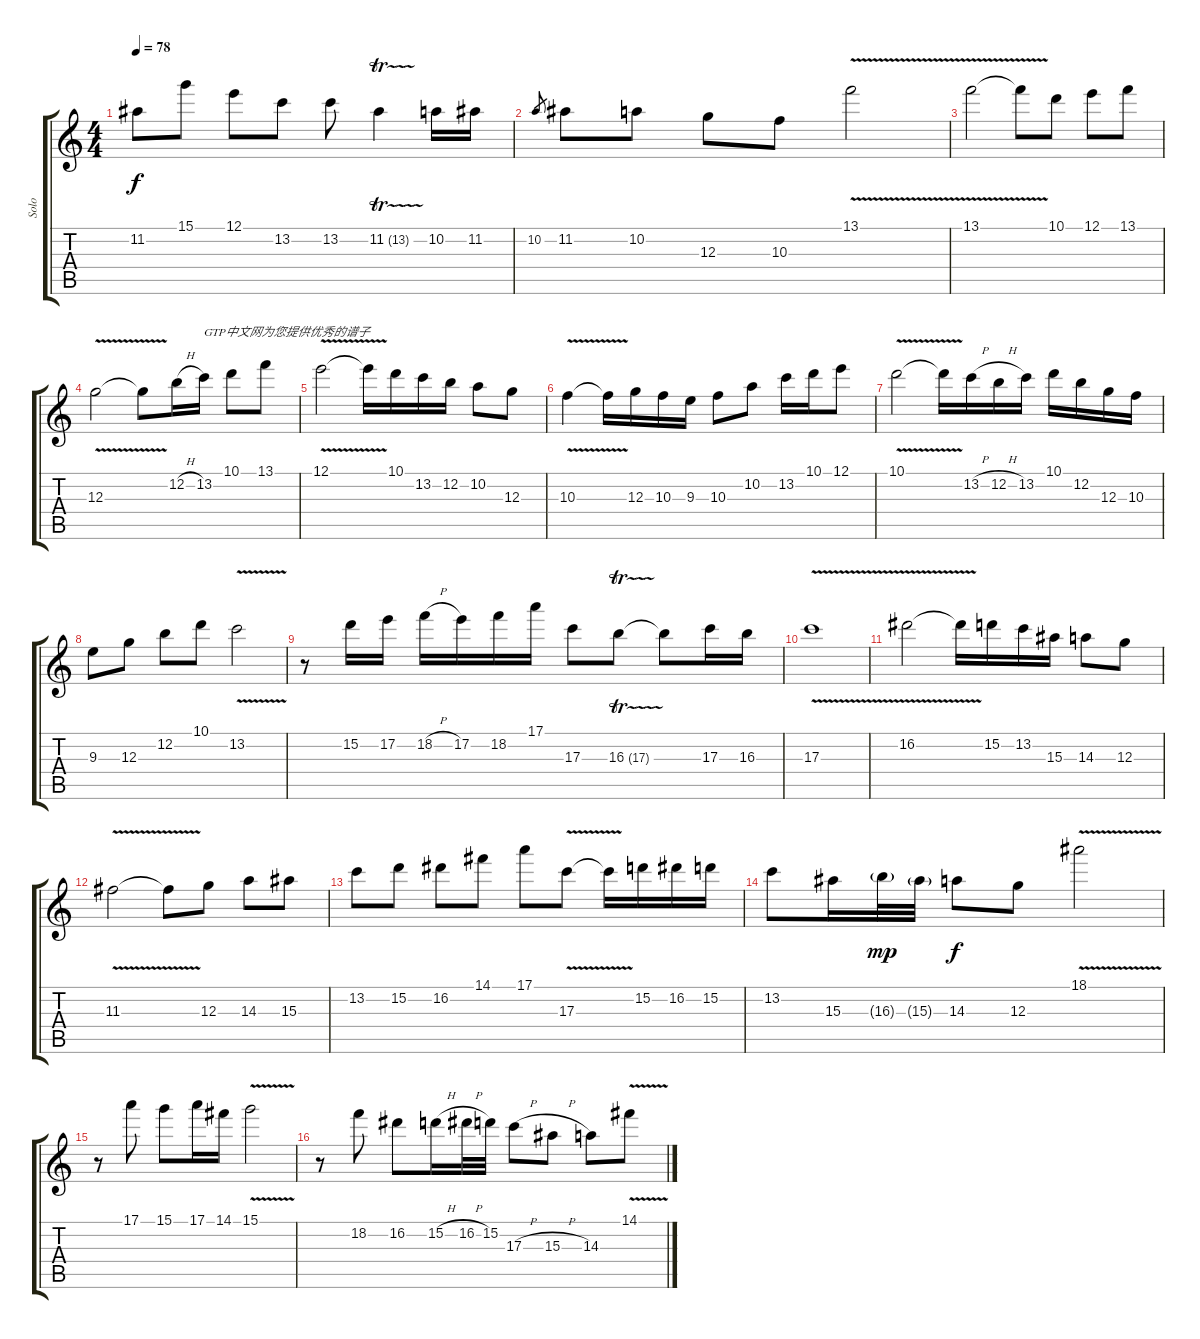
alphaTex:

\track ("Solo" "Solo") {instrument distortionguitar}
\staff {score tabs}
\tuning (E4 B3 G3 D3 A2 E2) {hide}
\ts (4 4)
\tempo 78
\clef g2
\ks c
11.2.8{dy f} 15.1.8 12.1.8 13.2.8 13.2.8 11.2{tr (13 32)}.4 10.2.16 11.2.16 |
10.2.8{gr} 11.2.8 10.2.8 12.3.8 10.3.8 13.1{v}.2 |
13.1{v}.2 13.1{t}.8 10.1.8 12.1.8 13.1.8 |
12.3{v}.2 12.3{t}.8 12.2{h}.16 13.2.16{txt "GTP中文网为您提供优秀的谱子"} 10.1.8 13.1.8 |
12.1{v}.2 12.1{t}.16 10.1.16 13.2.16 12.2.16 10.2.8 12.3.8 |
10.3{v}.4 10.3{t}.16 12.3.16 10.3.16 9.3.16 10.3.8 10.2.8 13.2.16 10.1.16 12.1.8 |
10.1{v}.2 10.1{t}.16 13.2{h}.16 12.2{h}.16 13.2.16 10.1.16 12.2.16 12.3.16 10.3.16 |
9.3.8 12.3.8 12.2.8 10.1.8 13.2{v}.2 |
r.8 15.2.16 17.2.16 18.2{h}.16 17.2.16 18.2.16 17.1.16 17.3.8 16.3{tr (17 32)}.8 16.3{t}.8 17.3.16 16.3.16 |
17.3{v}.1 |
16.2{v}.2 16.2{t}.16 15.2.16 13.2.16 15.3.16 14.3.8 12.3.8 |
11.3{v}.2 11.3{t}.8 12.3.8 14.3.8 15.3.8 |
13.2.8 15.2.8 16.2.8 14.1.8 17.1.8 17.3{v}.8 17.3{t}.16 15.2.16 16.2.16 15.2.16 |
13.2.8 15.3.16 16.3{g}.32{dy mp} 15.3{g}.32 14.3.8{dy f} 12.3.8 18.1{v}.2 |
r.8 17.1.8 15.1.8 17.1.16 14.1.16 15.1{v}.2 |
r.8 18.2.8 16.2.8 15.2{h}.16 16.2{h}.32 15.2.32 17.3{h}.8 15.3{h}.8 14.3.8 14.1{v}.8
